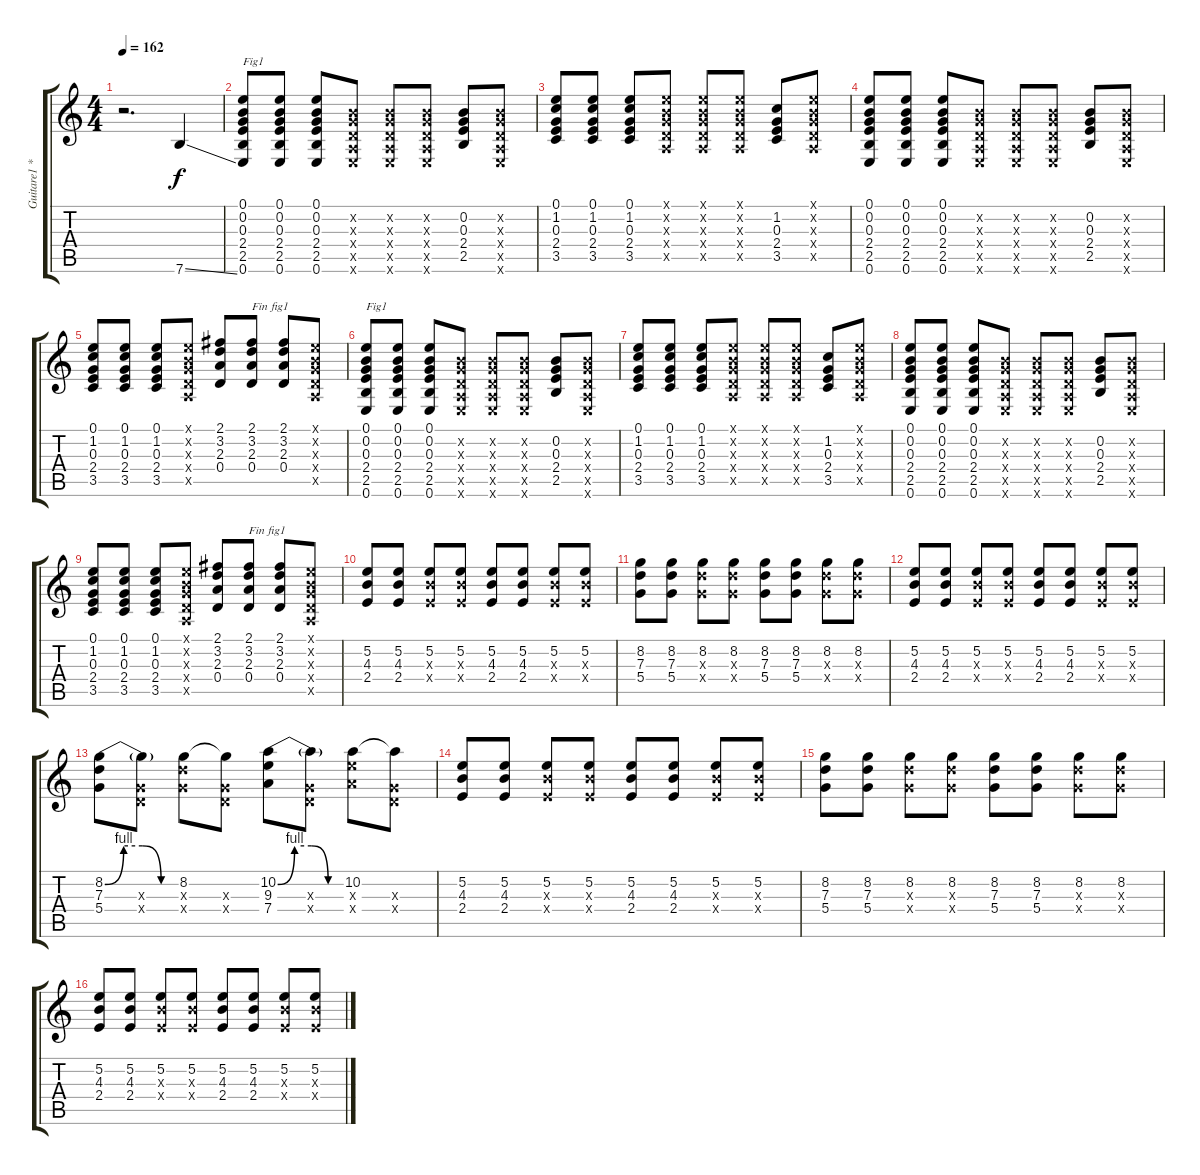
\track ("Guitare1 *" "Guitare1 *") {instrument acousticguitarsteel}
\staff {score tabs}
\tuning (E4 B3 G3 D3 A2 E2) {hide}
\ts (4 4)
\tempo 162
\clef g2
\ks c
r.2{d dy f instrument acousticguitarsteel} 7.6{ss}.4 |
(0.1 0.2 0.3 2.4 2.5 0.6).8{txt "Fig1"} (0.1 0.2 0.3 2.4 2.5 0.6).8 (0.1 0.2 0.3 2.4 2.5 0.6).8 (0.2{x} 0.3{x} 0.4{x} 0.5{x} 0.6{x}).8 (0.2{x} 0.3{x} 0.4{x} 0.5{x} 0.6{x}).8 (0.2{x} 0.3{x} 0.4{x} 0.5{x} 0.6{x}).8 (0.2 0.3 2.4 2.5).8 (0.2{x} 0.3{x} 0.4{x} 0.5{x} 0.6{x}).8 |
(0.1 1.2 0.3 2.4 3.5).8 (0.1 1.2 0.3 2.4 3.5).8 (0.1 1.2 0.3 2.4 3.5).8 (0.1{x} 0.2{x} 0.3{x} 0.4{x} 0.5{x}).8 (0.1{x} 0.2{x} 0.3{x} 0.4{x} 0.5{x}).8 (0.1{x} 0.2{x} 0.3{x} 0.4{x} 0.5{x}).8 (1.2 0.3 2.4 3.5).8 (0.1{x} 0.2{x} 0.3{x} 0.4{x} 0.5{x}).8 |
(0.1 0.2 0.3 2.4 2.5 0.6).8 (0.1 0.2 0.3 2.4 2.5 0.6).8 (0.1 0.2 0.3 2.4 2.5 0.6).8 (0.2{x} 0.3{x} 0.4{x} 0.5{x} 0.6{x}).8 (0.2{x} 0.3{x} 0.4{x} 0.5{x} 0.6{x}).8 (0.2{x} 0.3{x} 0.4{x} 0.5{x} 0.6{x}).8 (0.2 0.3 2.4 2.5).8 (0.2{x} 0.3{x} 0.4{x} 0.5{x} 0.6{x}).8 |
(0.1 1.2 0.3 2.4 3.5).8 (0.1 1.2 0.3 2.4 3.5).8 (0.1 1.2 0.3 2.4 3.5).8 (0.1{x} 0.2{x} 0.3{x} 0.4{x} 0.5{x}).8 (2.1 3.2 2.3 0.4).8 (2.1 3.2 2.3 0.4).8{txt "Fin fig1"} (2.1 3.2 2.3 0.4).8 (0.1{x} 0.2{x} 0.3{x} 0.4{x} 0.5{x}).8 |
(0.1 0.2 0.3 2.4 2.5 0.6).8{txt "Fig1"} (0.1 0.2 0.3 2.4 2.5 0.6).8 (0.1 0.2 0.3 2.4 2.5 0.6).8 (0.2{x} 0.3{x} 0.4{x} 0.5{x} 0.6{x}).8 (0.2{x} 0.3{x} 0.4{x} 0.5{x} 0.6{x}).8 (0.2{x} 0.3{x} 0.4{x} 0.5{x} 0.6{x}).8 (0.2 0.3 2.4 2.5).8 (0.2{x} 0.3{x} 0.4{x} 0.5{x} 0.6{x}).8 |
(0.1 1.2 0.3 2.4 3.5).8 (0.1 1.2 0.3 2.4 3.5).8 (0.1 1.2 0.3 2.4 3.5).8 (0.1{x} 0.2{x} 0.3{x} 0.4{x} 0.5{x}).8 (0.1{x} 0.2{x} 0.3{x} 0.4{x} 0.5{x}).8 (0.1{x} 0.2{x} 0.3{x} 0.4{x} 0.5{x}).8 (1.2 0.3 2.4 3.5).8 (0.1{x} 0.2{x} 0.3{x} 0.4{x} 0.5{x}).8 |
(0.1 0.2 0.3 2.4 2.5 0.6).8 (0.1 0.2 0.3 2.4 2.5 0.6).8 (0.1 0.2 0.3 2.4 2.5 0.6).8 (0.2{x} 0.3{x} 0.4{x} 0.5{x} 0.6{x}).8 (0.2{x} 0.3{x} 0.4{x} 0.5{x} 0.6{x}).8 (0.2{x} 0.3{x} 0.4{x} 0.5{x} 0.6{x}).8 (0.2 0.3 2.4 2.5).8 (0.2{x} 0.3{x} 0.4{x} 0.5{x} 0.6{x}).8 |
(0.1 1.2 0.3 2.4 3.5).8 (0.1 1.2 0.3 2.4 3.5).8 (0.1 1.2 0.3 2.4 3.5).8 (0.1{x} 0.2{x} 0.3{x} 0.4{x} 0.5{x}).8 (2.1 3.2 2.3 0.4).8 (2.1 3.2 2.3 0.4).8{txt "Fin fig1"} (2.1 3.2 2.3 0.4).8 (0.1{x} 0.2{x} 0.3{x} 0.4{x} 0.5{x}).8 |
(5.2 4.3 2.4).8 (5.2 4.3 2.4).8 (5.2 4.3{x} 2.4{x}).8 (5.2 4.3{x} 2.4{x}).8 (5.2 4.3 2.4).8 (5.2 4.3 2.4).8 (5.2 4.3{x} 2.4{x}).8 (5.2 4.3{x} 2.4{x}).8 |
(8.2 7.3 5.4).8 (8.2 7.3 5.4).8 (8.2 7.3{x} 5.4{x}).8 (8.2 7.3{x} 5.4{x}).8 (8.2 7.3 5.4).8 (8.2 7.3 5.4).8 (8.2 7.3{x} 5.4{x}).8 (8.2 7.3{x} 5.4{x}).8 |
(5.2 4.3 2.4).8 (5.2 4.3 2.4).8 (5.2 4.3{x} 2.4{x}).8 (5.2 4.3{x} 2.4{x}).8 (5.2 4.3 2.4).8 (5.2 4.3 2.4).8 (5.2 4.3{x} 2.4{x}).8 (5.2 4.3{x} 2.4{x}).8 |
(8.2{be (custom 0 0 15 4 30 4 45 0 60 0)} 7.3 5.4).8 (8.2{t} 0.3{x} 0.4{x}).8 (8.2 7.3{x} 5.4{x}).8 (8.2{t} 0.3{x} 0.4{x}).8 (10.2{be (custom 0 0 15 4 30 4 45 0 60 0)} 9.3 7.4).8 (10.2{t} 0.3{x} 0.4{x}).8 (10.2 9.3{x} 7.4{x}).8 (10.2{t} 0.3{x} 0.4{x}).8 |
(5.2 4.3 2.4).8 (5.2 4.3 2.4).8 (5.2 4.3{x} 2.4{x}).8 (5.2 4.3{x} 2.4{x}).8 (5.2 4.3 2.4).8 (5.2 4.3 2.4).8 (5.2 4.3{x} 2.4{x}).8 (5.2 4.3{x} 2.4{x}).8 |
(8.2 7.3 5.4).8 (8.2 7.3 5.4).8 (8.2 7.3{x} 5.4{x}).8 (8.2 7.3{x} 5.4{x}).8 (8.2 7.3 5.4).8 (8.2 7.3 5.4).8 (8.2 7.3{x} 5.4{x}).8 (8.2 7.3{x} 5.4{x}).8 |
(5.2 4.3 2.4).8 (5.2 4.3 2.4).8 (5.2 4.3{x} 2.4{x}).8 (5.2 4.3{x} 2.4{x}).8 (5.2 4.3 2.4).8 (5.2 4.3 2.4).8 (5.2 4.3{x} 2.4{x}).8 (5.2 4.3{x} 2.4{x}).8
